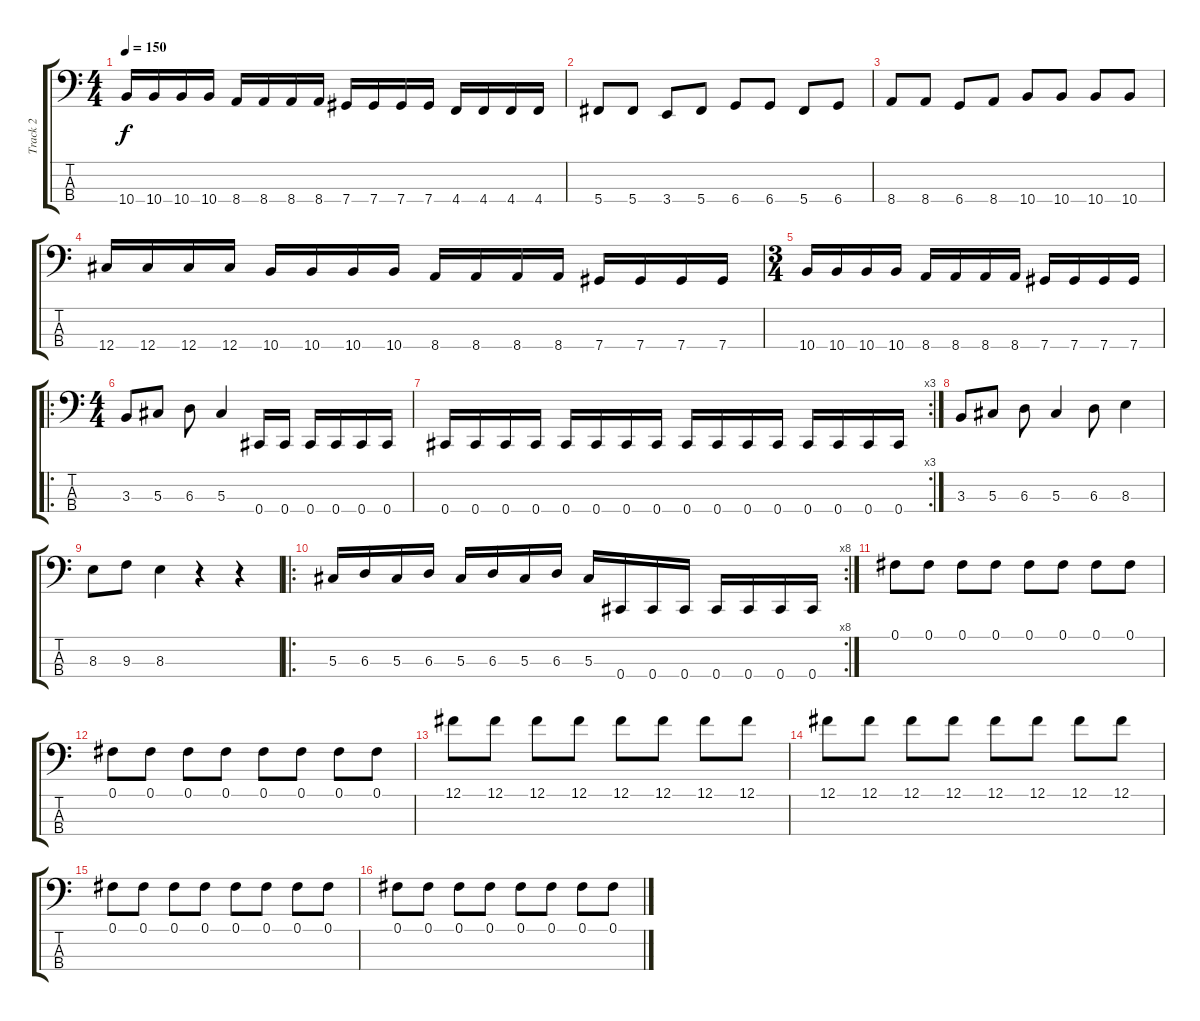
\track ("Track 2" "Track 2") {instrument electricbasspick}
\staff {score tabs}
\tuning (Gb2 Db2 Ab1 Db1) {hide}
\ts (4 4)
\tempo 150
\clef f4
\ks c
10.4.16{dy f} 10.4.16 10.4.16 10.4.16 8.4.16 8.4.16 8.4.16 8.4.16 7.4.16 7.4.16 7.4.16 7.4.16 4.4.16 4.4.16 4.4.16 4.4.16 |
5.4.8 5.4.8 3.4.8 5.4.8 6.4.8 6.4.8 5.4.8 6.4.8 |
8.4.8 8.4.8 6.4.8 8.4.8 10.4.8 10.4.8 10.4.8 10.4.8 |
12.4.16 12.4.16 12.4.16 12.4.16 10.4.16 10.4.16 10.4.16 10.4.16 8.4.16 8.4.16 8.4.16 8.4.16 7.4.16 7.4.16 7.4.16 7.4.16 |
\ts (3 4)
10.4.16 10.4.16 10.4.16 10.4.16 8.4.16 8.4.16 8.4.16 8.4.16 7.4.16 7.4.16 7.4.16 7.4.16 |
\ro
\ts (4 4)
3.3.8 5.3.8 6.3.8 5.3.4 0.4.16 0.4.16 0.4.16 0.4.16 0.4.16 0.4.16 |
\rc 3
0.4.16 0.4.16 0.4.16 0.4.16 0.4.16 0.4.16 0.4.16 0.4.16 0.4.16 0.4.16 0.4.16 0.4.16 0.4.16 0.4.16 0.4.16 0.4.16 |
3.3.8 5.3.8 6.3.8 5.3.4 6.3.8 8.3.4 |
8.3.8 9.3.8 8.3.4 r.4 r.4 |
\ro
\rc 8
5.3.16 6.3.16 5.3.16 6.3.16 5.3.16 6.3.16 5.3.16 6.3.16 5.3.16 0.4.16 0.4.16 0.4.16 0.4.16 0.4.16 0.4.16 0.4.16 |
0.1.8 0.1.8 0.1.8 0.1.8 0.1.8 0.1.8 0.1.8 0.1.8 |
0.1.8 0.1.8 0.1.8 0.1.8 0.1.8 0.1.8 0.1.8 0.1.8 |
12.1.8 12.1.8 12.1.8 12.1.8 12.1.8 12.1.8 12.1.8 12.1.8 |
12.1.8 12.1.8 12.1.8 12.1.8 12.1.8 12.1.8 12.1.8 12.1.8 |
0.1.8 0.1.8 0.1.8 0.1.8 0.1.8 0.1.8 0.1.8 0.1.8 |
0.1.8 0.1.8 0.1.8 0.1.8 0.1.8 0.1.8 0.1.8 0.1.8
